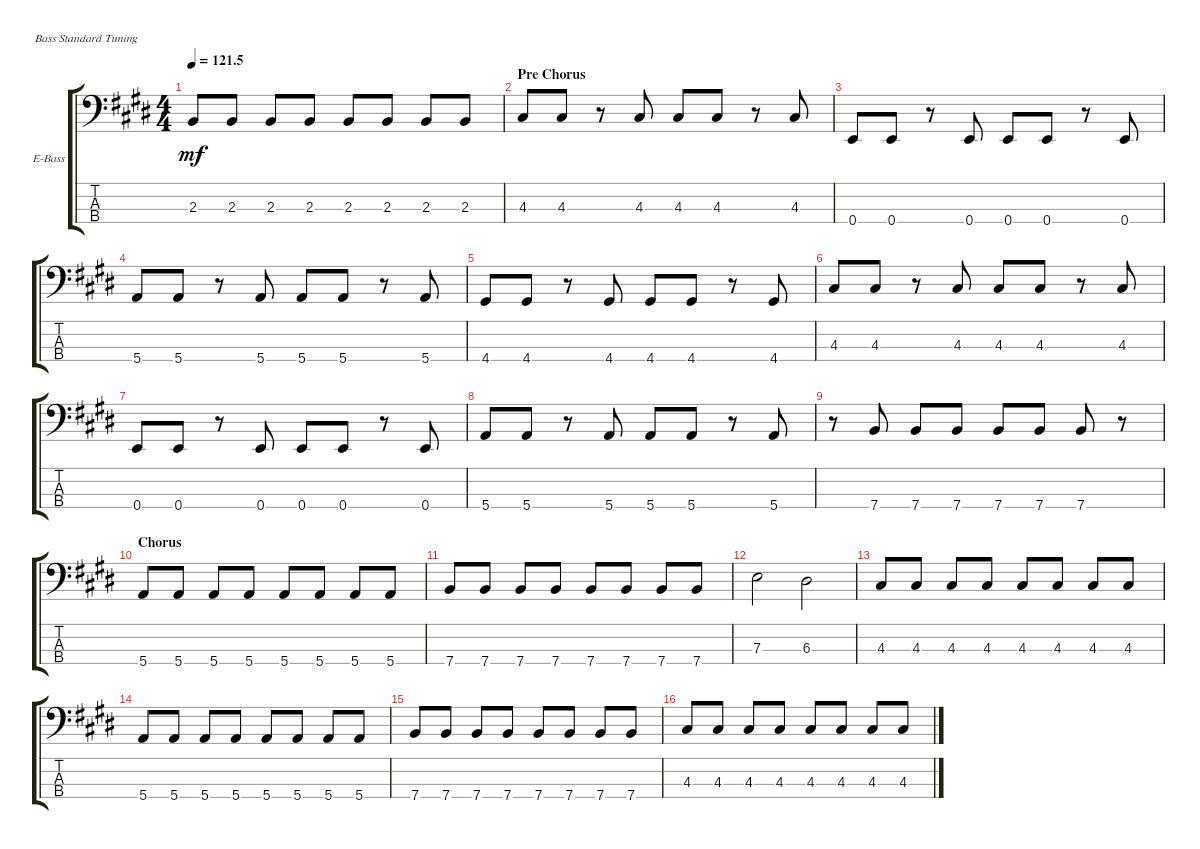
\defaultSystemsLayout 4
\bracketExtendMode groupsimilarinstruments
\firstSystemTrackNameOrientation horizontal
\otherSystemsTrackNameOrientation horizontal
\track ("Electric Bass" "E-Bass") {solo instrument electricbassfinger}
\staff {score tabs}
\tuning (G2 D2 A1 E1)
\ts (4 4)
\tempo
121.5
\accidentals auto
\clef f4
\ottava regular
\simile none
\scale
0.333333
\ks e
2.3.8{dy mf} 2.3.8 2.3.8 2.3.8 2.3.8 2.3.8 2.3.8 2.3.8 |
\section ("" "Pre Chorus")
\scale
0.333333 4.3.8 4.3.8 r.8 4.3.8 4.3.8 4.3.8 r.8 4.3.8 |
\scale
0.333333 0.4.8 0.4.8 r.8 0.4.8 0.4.8 0.4.8 r.8 0.4.8 |
\scale
0.333333 5.4.8 5.4.8 r.8 5.4.8 5.4.8 5.4.8 r.8 5.4.8 |
\scale
0.333333 4.4.8 4.4.8 r.8 4.4.8 4.4.8 4.4.8 r.8 4.4.8 |
\scale
0.333333 4.3.8 4.3.8 r.8 4.3.8 4.3.8 4.3.8 r.8 4.3.8 |
\scale
0.333333 0.4.8 0.4.8 r.8 0.4.8 0.4.8 0.4.8 r.8 0.4.8 |
\scale
0.333333 5.4.8 5.4.8 r.8 5.4.8 5.4.8 5.4.8 r.8 5.4.8 |
\scale
0.333333 r.8 7.4.8 7.4.8 7.4.8 7.4.8 7.4.8 7.4.8 r.8 |
\section ("" "Chorus")
\scale
0.333333 5.4.8 5.4.8 5.4.8 5.4.8 5.4.8 5.4.8 5.4.8 5.4.8 |
\scale
0.333333 7.4.8 7.4.8 7.4.8 7.4.8 7.4.8 7.4.8 7.4.8 7.4.8 |
\scale
0.333333 7.3.2 6.3.2 |
\scale
0.333333 4.3.8 4.3.8 4.3.8 4.3.8 4.3.8 4.3.8 4.3.8 4.3.8 |
\scale
0.333333 5.4.8 5.4.8 5.4.8 5.4.8 5.4.8 5.4.8 5.4.8 5.4.8 |
\scale
0.333333 7.4.8 7.4.8 7.4.8 7.4.8 7.4.8 7.4.8 7.4.8 7.4.8 |
\scale
0.333333 4.3.8 4.3.8 4.3.8 4.3.8 4.3.8 4.3.8 4.3.8 4.3.8
